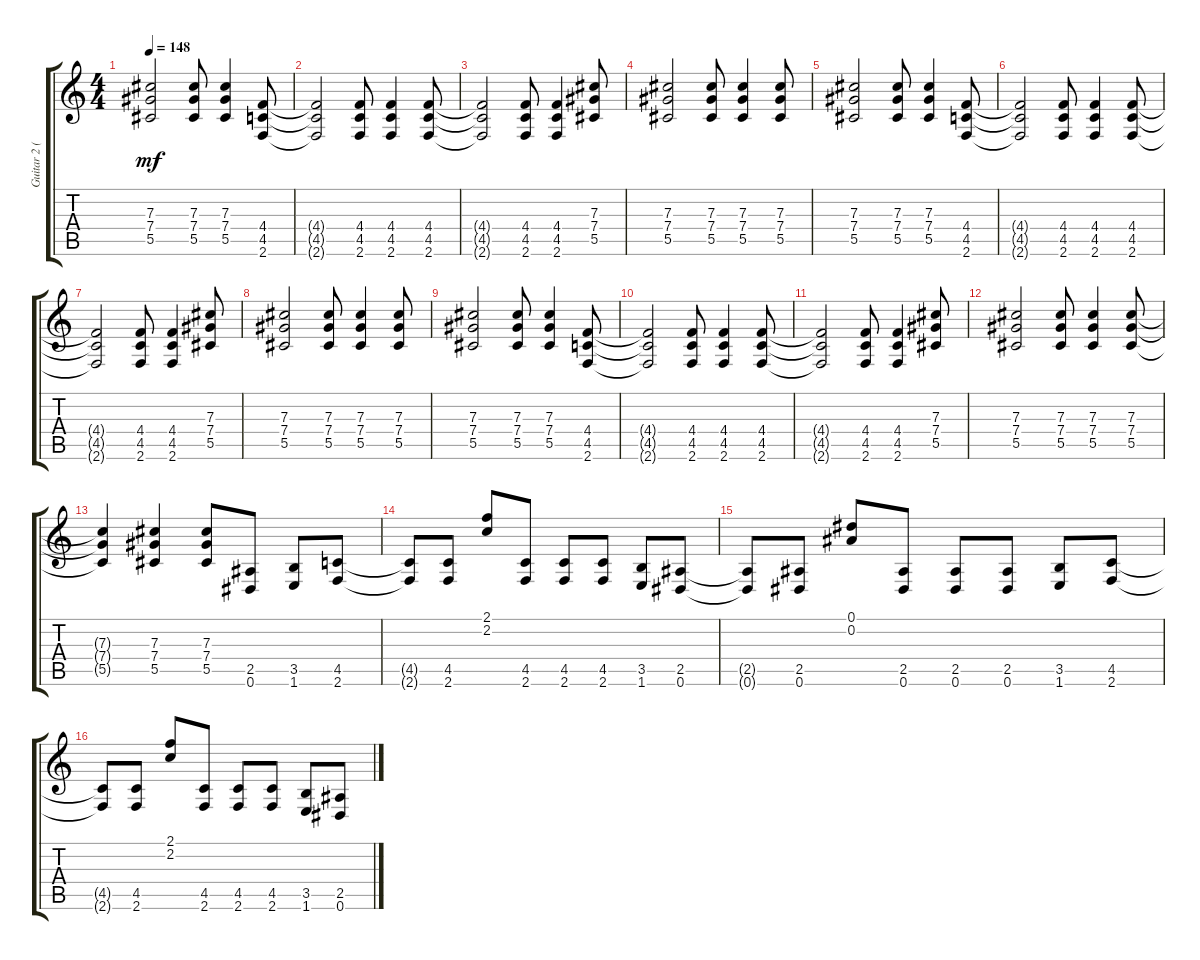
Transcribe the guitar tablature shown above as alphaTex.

\track ("Guitar 2 (Izzy)" "Guitar 2 (") {instrument overdrivenguitar}
\staff {score tabs}
\tuning (Eb4 Bb3 Gb3 Db3 Ab2 Eb2) {hide}
\ts (4 4)
\tempo 148
\clef g2
\ks c
(7.3 7.4 5.5).2{dy mf} (7.3 7.4 5.5).8 (7.3 7.4 5.5).4 (4.4 4.5 2.6).8 |
(4.4{t} 4.5{t} 2.6{t}).2 (4.4 4.5 2.6).8 (4.4 4.5 2.6).4 (4.4 4.5 2.6).8 |
(4.4{t} 4.5{t} 2.6{t}).2 (4.4 4.5 2.6).8 (4.4 4.5 2.6).4 (7.3 7.4 5.5).8 |
(7.3 7.4 5.5).2 (7.3 7.4 5.5).8 (7.3 7.4 5.5).4 (7.3 7.4 5.5).8 |
(7.3 7.4 5.5).2 (7.3 7.4 5.5).8 (7.3 7.4 5.5).4 (4.4 4.5 2.6).8 |
(4.4{t} 4.5{t} 2.6{t}).2 (4.4 4.5 2.6).8 (4.4 4.5 2.6).4 (4.4 4.5 2.6).8 |
(4.4{t} 4.5{t} 2.6{t}).2 (4.4 4.5 2.6).8 (4.4 4.5 2.6).4 (7.3 7.4 5.5).8 |
(7.3 7.4 5.5).2 (7.3 7.4 5.5).8 (7.3 7.4 5.5).4 (7.3 7.4 5.5).8 |
(7.3 7.4 5.5).2 (7.3 7.4 5.5).8 (7.3 7.4 5.5).4 (4.4 4.5 2.6).8 |
(4.4{t} 4.5{t} 2.6{t}).2 (4.4 4.5 2.6).8 (4.4 4.5 2.6).4 (4.4 4.5 2.6).8 |
(4.4{t} 4.5{t} 2.6{t}).2 (4.4 4.5 2.6).8 (4.4 4.5 2.6).4 (7.3 7.4 5.5).8 |
(7.3 7.4 5.5).2 (7.3 7.4 5.5).8 (7.3 7.4 5.5).4 (7.3 7.4 5.5).8 |
(7.3{t} 7.4{t} 5.5{t}).4 (7.3 7.4 5.5).4 (7.3 7.4 5.5).8 (2.5 0.6).8 (3.5 1.6).8 (4.5 2.6).8 |
(4.5{t} 2.6{t}).8 (4.5 2.6).8 (2.1 2.2).8 (4.5 2.6).8 (4.5 2.6).8 (4.5 2.6).8 (3.5 1.6).8 (2.5 0.6).8 |
(2.5{t} 0.6{t}).8 (2.5 0.6).8 (0.1 0.2).8 (2.5 0.6).8 (2.5 0.6).8 (2.5 0.6).8 (3.5 1.6).8 (4.5 2.6).8 |
(4.5{t} 2.6{t}).8 (4.5 2.6).8 (2.1 2.2).8 (4.5 2.6).8 (4.5 2.6).8 (4.5 2.6).8 (3.5 1.6).8 (2.5 0.6).8
